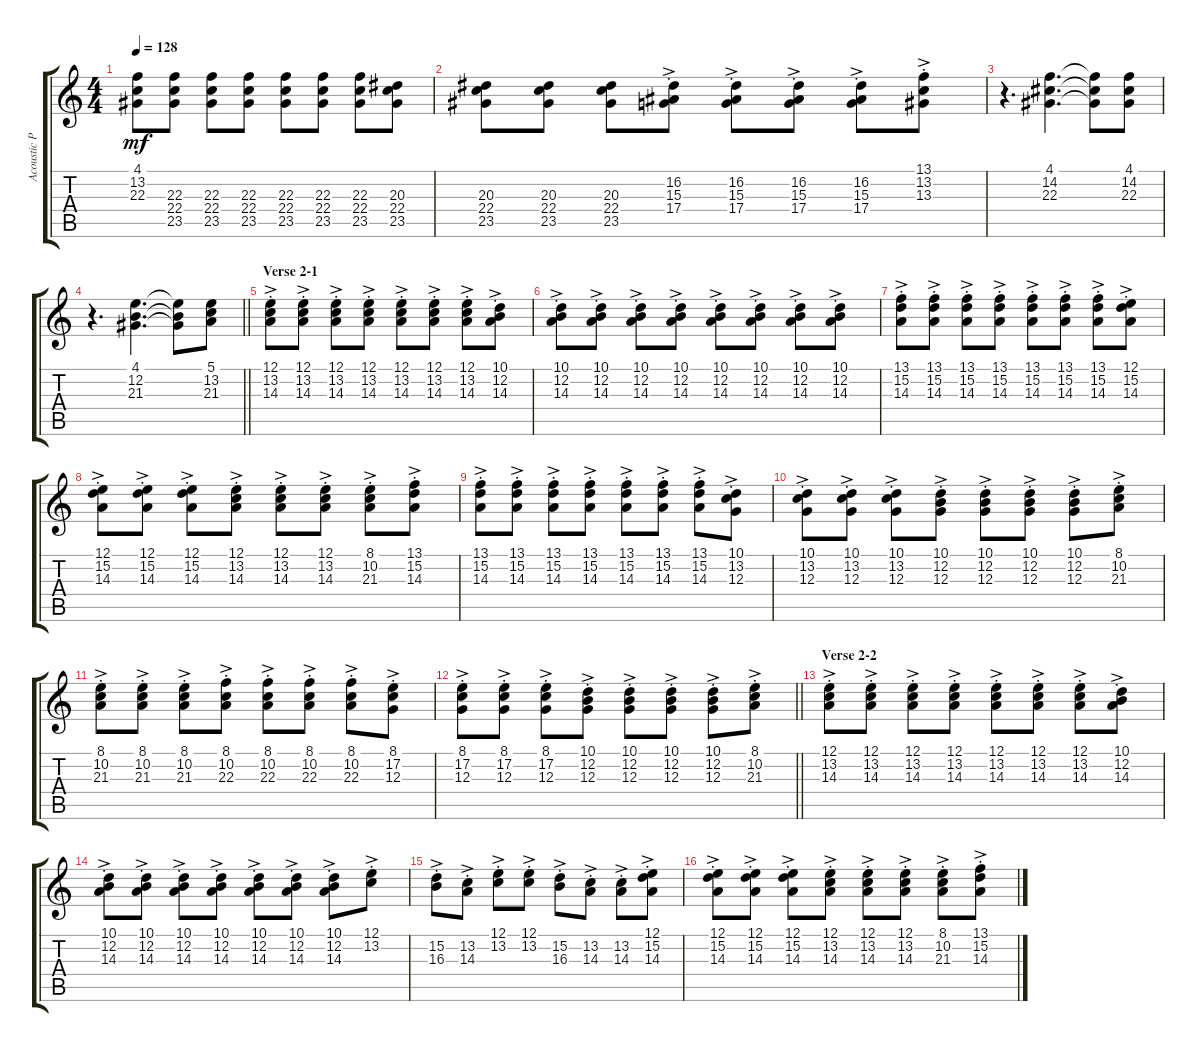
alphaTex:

\track ("Acoustic Piano" "Acoustic P") {instrument acousticgrandpiano}
\staff {score tabs}
\tuning (E4 B3 G3 D3 A2 E2) {hide}
\ts (4 4)
\tempo 128
\clef g2
\ks c
(4.1 13.2 22.3).8{dy mf} (22.3 22.4 23.5).8 (22.3 22.4 23.5).8 (22.3 22.4 23.5).8 (22.3 22.4 23.5).8 (22.3 22.4 23.5).8 (22.3 22.4 23.5).8 (20.3 22.4 23.5).8 |
(20.3 22.4 23.5).8 (20.3 22.4 23.5).8 (20.3 22.4 23.5).8 (16.2{ac st} 15.3{ac st} 17.4).8 (16.2{ac st} 15.3{ac st} 17.4).8 (16.2{ac st} 15.3{ac st} 17.4).8 (16.2{ac st} 15.3{ac st} 17.4).8 (13.1{ac st} 13.2{ac st} 13.3{ac st}).8 |
r.4{d} (4.1 14.2 22.3).4{d} (4.1{t} 14.2{t} 22.3{t}).8 (4.1 14.2 22.3).8 |
\barLineRight lightlight
r.4{d} (4.1 12.2 21.3).4{d} (4.1{t} 12.2{t} 21.3{t}).8 (5.1 13.2 21.3).8 |
\section ("" "Verse 2-1")
(12.1{ac st} 13.2{ac st} 14.3{ac st}).8 (12.1{ac st} 13.2{ac st} 14.3{ac st}).8 (12.1{ac st} 13.2{ac st} 14.3{ac st}).8 (12.1{ac st} 13.2{ac st} 14.3{ac st}).8 (12.1{ac st} 13.2{ac st} 14.3{ac st}).8 (12.1{ac st} 13.2{ac st} 14.3{ac st}).8 (12.1{ac st} 13.2{ac st} 14.3{ac st}).8 (10.1{ac st} 12.2{ac st} 14.3{ac st}).8 |
(10.1{ac st} 12.2{ac st} 14.3{ac st}).8 (10.1{ac st} 12.2{ac st} 14.3{ac st}).8 (10.1{ac st} 12.2{ac st} 14.3{ac st}).8 (10.1{ac st} 12.2{ac st} 14.3{ac st}).8 (10.1{ac st} 12.2{ac st} 14.3{ac st}).8 (10.1{ac st} 12.2{ac st} 14.3{ac st}).8 (10.1{ac st} 12.2{ac st} 14.3{ac st}).8 (10.1{ac st} 12.2{ac st} 14.3{ac st}).8 |
(13.1{ac st} 15.2{ac st} 14.3{ac st}).8 (13.1{ac st} 15.2{ac st} 14.3{ac st}).8 (13.1{ac st} 15.2{ac st} 14.3{ac st}).8 (13.1{ac st} 15.2{ac st} 14.3{ac st}).8 (13.1{ac st} 15.2{ac st} 14.3{ac st}).8 (13.1{ac st} 15.2{ac st} 14.3{ac st}).8 (13.1{ac st} 15.2{ac st} 14.3{ac st}).8 (12.1{ac st} 15.2 14.3{ac st}).8 |
(12.1{ac st} 15.2{ac st} 14.3{ac st}).8 (12.1{ac st} 15.2{ac st} 14.3{ac st}).8 (12.1{ac st} 15.2{ac st} 14.3{ac st}).8 (12.1{ac st} 13.2{ac st} 14.3{ac st}).8 (12.1{ac st} 13.2{ac st} 14.3{ac st}).8 (12.1{ac st} 13.2{ac st} 14.3{ac st}).8 (8.1{ac st} 10.2{ac st} 21.3{ac st}).8 (13.1{ac st} 15.2{ac st} 14.3{ac st}).8 |
(13.1{ac st} 15.2{ac st} 14.3{ac st}).8 (13.1{ac st} 15.2{ac st} 14.3{ac st}).8 (13.1{ac st} 15.2{ac st} 14.3{ac st}).8 (13.1{ac st} 15.2{ac st} 14.3{ac st}).8 (13.1{ac st} 15.2{ac st} 14.3{ac st}).8 (13.1{ac st} 15.2{ac st} 14.3{ac st}).8 (13.1{ac st} 15.2{ac st} 14.3{ac st}).8 (10.1{ac st} 13.2{ac st} 12.3{ac st}).8 |
(10.1{ac st} 13.2{ac st} 12.3{ac st}).8 (10.1{ac st} 13.2{ac st} 12.3{ac st}).8 (10.1{ac st} 13.2{ac st} 12.3{ac st}).8 (10.1{ac st} 12.2{ac st} 12.3{ac st}).8 (10.1{ac st} 12.2{ac st} 12.3{ac st}).8 (10.1{ac st} 12.2{ac st} 12.3{ac st}).8 (10.1{ac st} 12.2{ac st} 12.3{ac st}).8 (8.1{ac st} 10.2{ac st} 21.3{ac st}).8 |
(8.1{ac st} 10.2{ac st} 21.3{ac st}).8 (8.1{ac st} 10.2{ac st} 21.3{ac st}).8 (8.1{ac st} 10.2{ac st} 21.3{ac st}).8 (8.1{ac st} 10.2{ac st} 22.3{ac st}).8 (8.1{ac st} 10.2{ac st} 22.3{ac st}).8 (8.1{ac st} 10.2{ac st} 22.3{ac st}).8 (8.1{ac st} 10.2{ac st} 22.3{ac st}).8 (8.1{ac st} 17.2{ac st} 12.3{ac st}).8 |
\barLineRight lightlight
(8.1{ac st} 17.2{ac st} 12.3{ac st}).8 (8.1{ac st} 17.2{ac st} 12.3{ac st}).8 (8.1{ac st} 17.2{ac st} 12.3{ac st}).8 (10.1{ac st} 12.2{ac st} 12.3{ac st}).8 (10.1{ac st} 12.2{ac st} 12.3{ac st}).8 (10.1{ac st} 12.2{ac st} 12.3{ac st}).8 (10.1{ac st} 12.2{ac st} 12.3{ac st}).8 (8.1{ac st} 10.2{ac st} 21.3{ac st}).8 |
\section ("" "Verse 2-2")
(12.1{ac st} 13.2{ac st} 14.3{ac st}).8 (12.1{ac st} 13.2{ac st} 14.3{ac st}).8 (12.1{ac st} 13.2{ac st} 14.3{ac st}).8 (12.1{ac st} 13.2{ac st} 14.3{ac st}).8 (12.1{ac st} 13.2{ac st} 14.3{ac st}).8 (12.1{ac st} 13.2{ac st} 14.3{ac st}).8 (12.1{ac st} 13.2{ac st} 14.3{ac st}).8 (10.1{ac st} 12.2{ac st} 14.3{ac st}).8 |
(10.1{ac st} 12.2{ac st} 14.3{ac st}).8 (10.1{ac st} 12.2{ac st} 14.3{ac st}).8 (10.1{ac st} 12.2{ac st} 14.3{ac st}).8 (10.1{ac st} 12.2{ac st} 14.3{ac st}).8 (10.1{ac st} 12.2{ac st} 14.3{ac st}).8 (10.1{ac st} 12.2{ac st} 14.3{ac st}).8 (10.1{ac st} 12.2{ac st} 14.3{ac st}).8 (12.1{ac st} 13.2{ac st}).8 |
(15.2{ac st} 16.3{ac st}).8 (13.2{ac st} 14.3{ac st}).8 (12.1{ac st} 13.2{ac st}).8 (12.1{ac st} 13.2{ac st}).8 (15.2{ac st} 16.3{ac st}).8 (13.2{ac st} 14.3{ac st}).8 (13.2{ac st} 14.3{ac st}).8 (12.1{ac st} 15.2 14.3{ac st}).8 |
(12.1{ac st} 15.2{ac st} 14.3{ac st}).8 (12.1{ac st} 15.2{ac st} 14.3{ac st}).8 (12.1{ac st} 15.2{ac st} 14.3{ac st}).8 (12.1{ac st} 13.2{ac st} 14.3{ac st}).8 (12.1{ac st} 13.2{ac st} 14.3{ac st}).8 (12.1{ac st} 13.2{ac st} 14.3{ac st}).8 (8.1{ac st} 10.2{ac st} 21.3{ac st}).8 (13.1{ac st} 15.2{ac st} 14.3{ac st}).8
